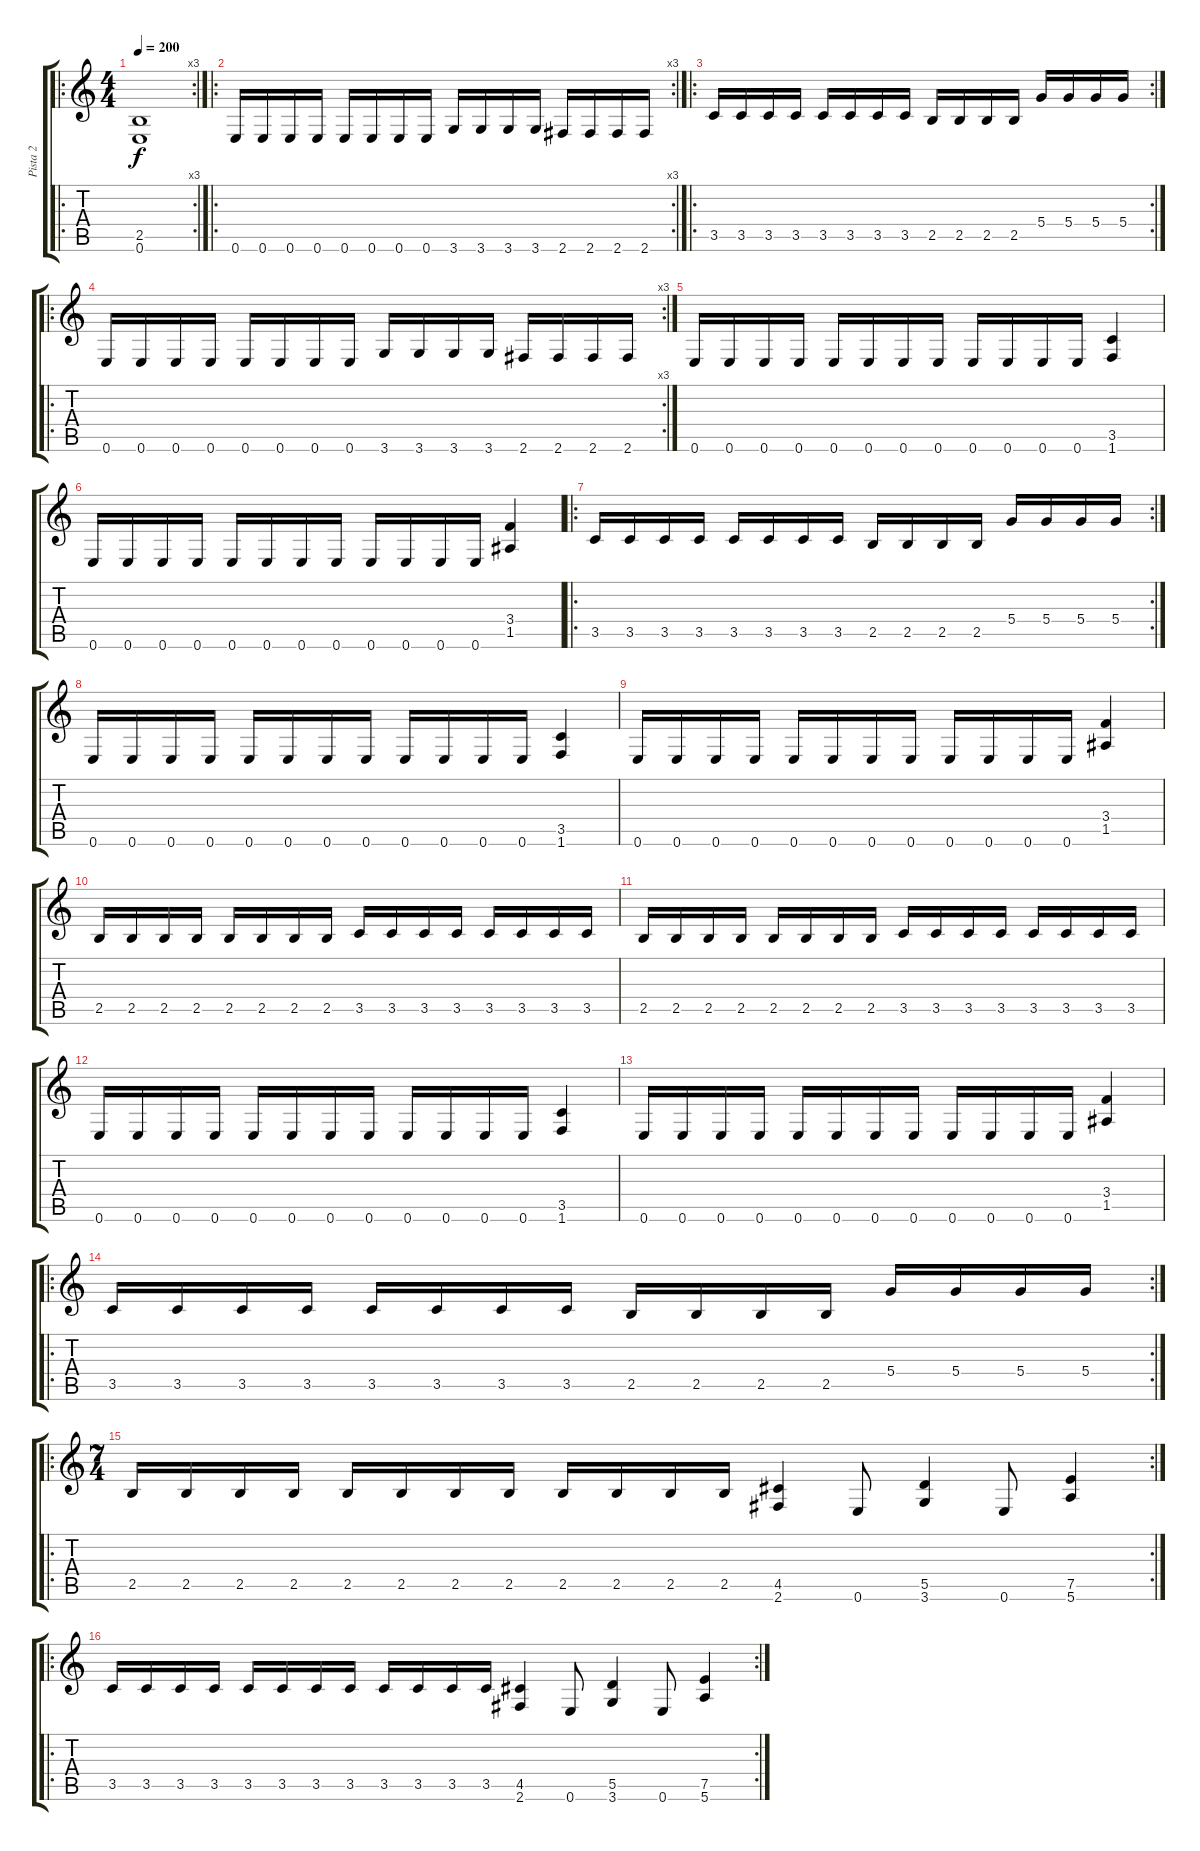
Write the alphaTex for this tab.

\track ("Pista 2" "Pista 2") {instrument distortionguitar}
\staff {score tabs}
\tuning (E4 B3 G3 D3 A2 E2) {hide}
\ro
\rc 3
\ts (4 4)
\tempo 200
\clef g2
\ks c
(2.5 0.6).1{dy f instrument distortionguitar} |
\ro
\rc 3
0.6.16 0.6.16 0.6.16 0.6.16 0.6.16 0.6.16 0.6.16 0.6.16 3.6.16 3.6.16 3.6.16 3.6.16 2.6.16 2.6.16 2.6.16 2.6.16 |
\ro
\rc 2
3.5.16 3.5.16 3.5.16 3.5.16 3.5.16 3.5.16 3.5.16 3.5.16 2.5.16 2.5.16 2.5.16 2.5.16 5.4.16 5.4.16 5.4.16 5.4.16 |
\ro
\rc 3
0.6.16 0.6.16 0.6.16 0.6.16 0.6.16 0.6.16 0.6.16 0.6.16 3.6.16 3.6.16 3.6.16 3.6.16 2.6.16 2.6.16 2.6.16 2.6.16 |
0.6.16 0.6.16 0.6.16 0.6.16 0.6.16 0.6.16 0.6.16 0.6.16 0.6.16 0.6.16 0.6.16 0.6.16 (3.5 1.6).4 |
0.6.16 0.6.16 0.6.16 0.6.16 0.6.16 0.6.16 0.6.16 0.6.16 0.6.16 0.6.16 0.6.16 0.6.16 (3.4 1.5).4 |
\ro
\rc 2
3.5.16 3.5.16 3.5.16 3.5.16 3.5.16 3.5.16 3.5.16 3.5.16 2.5.16 2.5.16 2.5.16 2.5.16 5.4.16 5.4.16 5.4.16 5.4.16 |
0.6.16 0.6.16 0.6.16 0.6.16 0.6.16 0.6.16 0.6.16 0.6.16 0.6.16 0.6.16 0.6.16 0.6.16 (3.5 1.6).4 |
0.6.16 0.6.16 0.6.16 0.6.16 0.6.16 0.6.16 0.6.16 0.6.16 0.6.16 0.6.16 0.6.16 0.6.16 (3.4 1.5).4 |
2.5.16 2.5.16 2.5.16 2.5.16 2.5.16 2.5.16 2.5.16 2.5.16 3.5.16 3.5.16 3.5.16 3.5.16 3.5.16 3.5.16 3.5.16 3.5.16 |
2.5.16 2.5.16 2.5.16 2.5.16 2.5.16 2.5.16 2.5.16 2.5.16 3.5.16 3.5.16 3.5.16 3.5.16 3.5.16 3.5.16 3.5.16 3.5.16 |
0.6.16 0.6.16 0.6.16 0.6.16 0.6.16 0.6.16 0.6.16 0.6.16 0.6.16 0.6.16 0.6.16 0.6.16 (3.5 1.6).4 |
0.6.16 0.6.16 0.6.16 0.6.16 0.6.16 0.6.16 0.6.16 0.6.16 0.6.16 0.6.16 0.6.16 0.6.16 (3.4 1.5).4 |
\ro
\rc 2
3.5.16 3.5.16 3.5.16 3.5.16 3.5.16 3.5.16 3.5.16 3.5.16 2.5.16 2.5.16 2.5.16 2.5.16 5.4.16 5.4.16 5.4.16 5.4.16 |
\ro
\rc 2
\ts (7 4)
2.5.16 2.5.16 2.5.16 2.5.16 2.5.16 2.5.16 2.5.16 2.5.16 2.5.16 2.5.16 2.5.16 2.5.16 (4.5 2.6).4 0.6.8 (5.5 3.6).4 0.6.8 (7.5 5.6).4 |
\ro
\rc 2
3.5.16 3.5.16 3.5.16 3.5.16 3.5.16 3.5.16 3.5.16 3.5.16 3.5.16 3.5.16 3.5.16 3.5.16 (4.5 2.6).4 0.6.8 (5.5 3.6).4 0.6.8 (7.5 5.6).4
